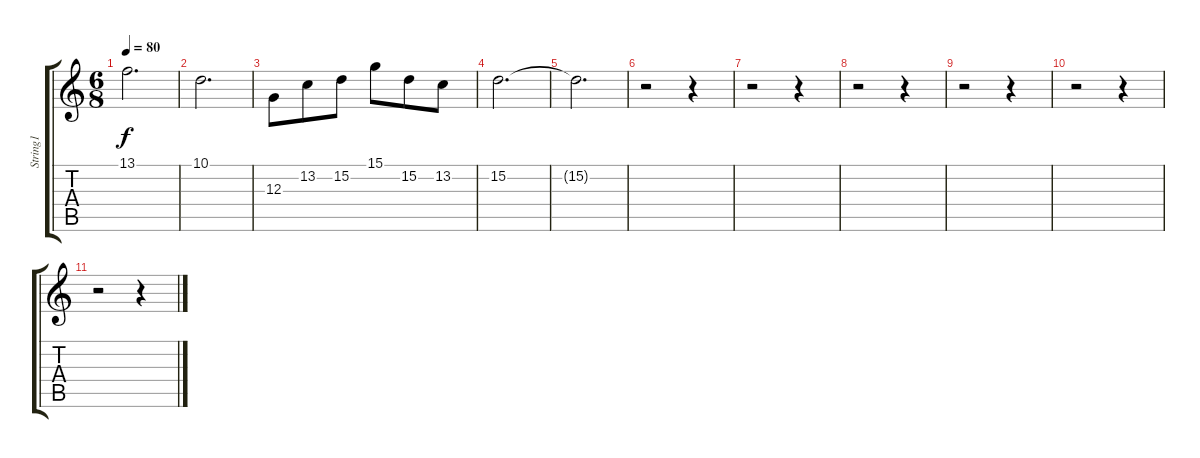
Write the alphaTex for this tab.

\track ("String1" "String1") {instrument stringensemble2}
\staff {score tabs}
\tuning (E4 B3 G3 D3 A2 E2) {hide}
\ts (6 8)
\tempo 80
\clef g2
\ks c
13.1.2{d dy f} |
10.1.2{d} |
12.3.8 13.2.8 15.2.8 15.1.8 15.2.8 13.2.8 |
15.2.2{d} |
15.2{t}.2{d} |
r.2 r.4 |
r.2 r.4 |
r.2 r.4 |
r.2 r.4 |
r.2 r.4 |
r.2 r.4
